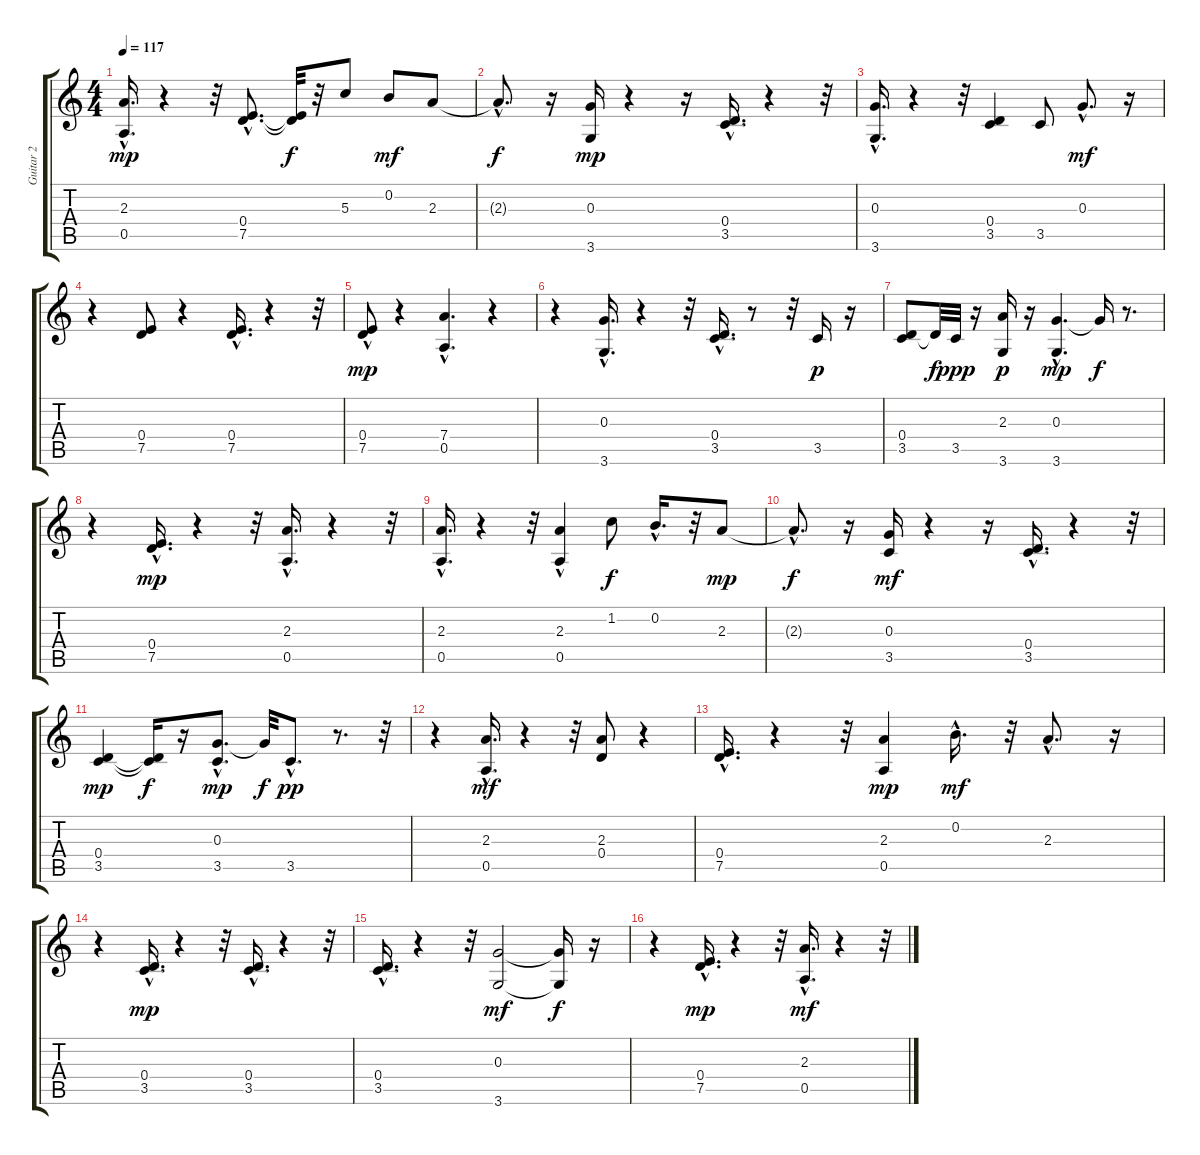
\track ("Guitar 2" "Guitar 2") {instrument distortionguitar}
\staff {score tabs}
\tuning (E4 B3 G3 D3 A2 E2) {hide}
\ts (4 4)
\tempo 117
\clef g2
\ks c
(2.3{hac} 0.5{hac}).16{d dy mp} r.4 r.32 (0.4{hac} 7.5{hac}).8{d} (0.4{t} 7.5{t}).32{dy f} r.32 5.3.8 0.2.8{dy mf} 2.3.8 |
2.3{hac t}.8{d dy f} r.16 (0.3 3.6).16{dy mp} r.4 r.16 (0.4{hac} 3.5{hac}).16{d} r.4 r.32 |
(0.3{hac} 3.6{hac}).16{d} r.4 r.32 (0.4 3.5).4 3.5.8 0.3{hac}.8{d dy mf} r.16 |
r.4 (0.4 7.5).8 r.4 (0.4{hac} 7.5{hac}).16{d} r.4 r.32 |
(0.4 7.5{hac}).8{dy mp} r.4 (7.4{hac} 0.5).4{d} r.4 |
r.4 (0.3{hac} 3.6{hac}).16{d} r.4 r.32 (0.4{hac} 3.5{hac}).16{d} r.8 r.32 3.5.16{dy p} r.16 |
(0.4 3.5).8 0.4{t}.32{dy f} 3.5.32{dy ppp} r.16 (2.3 3.6).16{dy p} r.16 (0.3{hac} 3.6{hac}).4{d dy mp} 0.3{t}.16{dy f} r.8{d} |
r.4 (0.4{hac} 7.5{hac}).16{d dy mp} r.4 r.32 (2.3{hac} 0.5{hac}).16{d} r.4 r.32 |
(2.3{hac} 0.5{hac}).16{d} r.4 r.32 (2.3 0.5{hac}).4 1.2.8{dy f} 0.2{hac}.16{d} r.32 2.3.8{dy mp} |
2.3{hac t}.8{d dy f} r.16 (0.3 3.5).16{dy mf} r.4 r.16 (0.4 3.5{hac}).16{d} r.4 r.32 |
(0.4 3.5).4{dy mp} (0.4{t} 3.5{t}).16{dy f} r.16 (0.3{hac} 3.5{hac}).8{d dy mp} 0.3{t}.32{dy f} 3.5{hac}.8{d dy pp} r.8{d} r.32 |
r.4 (2.3 0.5{hac}).16{d dy mf} r.4 r.32 (2.3 0.4).8 r.4 |
(0.4{hac} 7.5{hac}).16{d} r.4 r.32 (2.3 0.5).4{dy mp} 0.2{hac}.16{d dy mf} r.32 2.3{hac}.8{d} r.16 |
r.4 (0.4{hac} 3.5{hac}).16{d dy mp} r.4 r.32 (0.4 3.5{hac}).16{d} r.4 r.32 |
(0.4{hac} 3.5{hac}).16{d} r.4 r.32 (0.3 3.6).2{dy mf} (0.3{t} 3.6{t}).16{dy f} r.16 |
r.4 (0.4{hac} 7.5{hac}).16{d dy mp} r.4 r.32 (2.3{hac} 0.5{hac}).16{d dy mf} r.4 r.32
